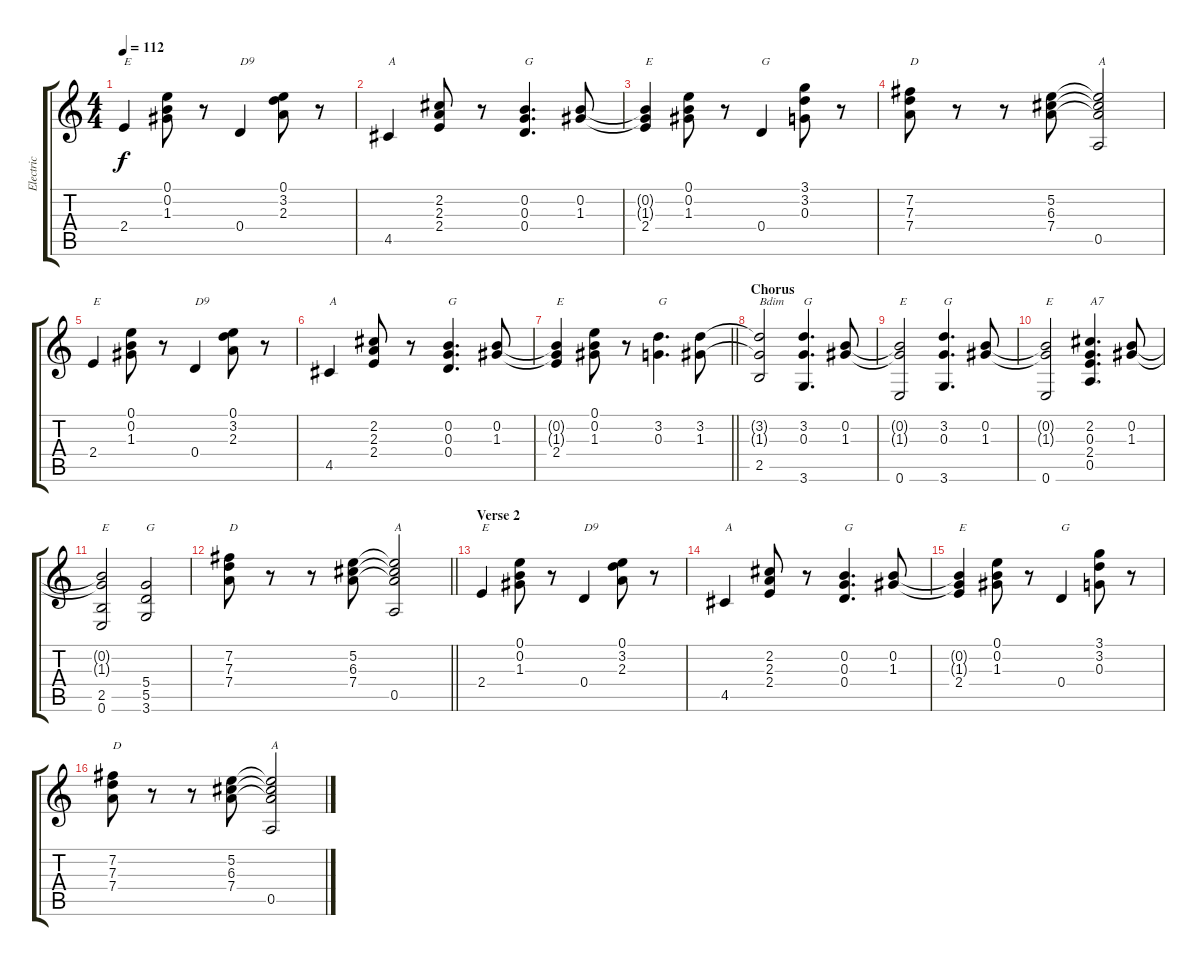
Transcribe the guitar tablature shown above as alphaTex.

\track ("Electric" "Electric") {instrument overdrivenguitar}
\staff {score tabs}
\tuning (E4 B3 G3 D3 A2 E2) {hide}
\ts (4 4)
\tempo 112
\clef g2
\ks c
2.4.4{txt "E" dy f} (0.1 0.2 1.3).8 r.8 0.4.4{txt "D9"} (0.1 3.2 2.3).8 r.8 |
4.5.4{txt "A"} (2.2 2.3 2.4).8 r.8 (0.2 0.3 0.4).4{d txt "G"} (0.2 1.3).8 |
(0.2{t} 1.3{t} 2.4).4{txt "E"} (0.1 0.2 1.3).8 r.8 0.4.4{txt "G"} (3.1 3.2 0.3).8 r.8 |
(7.2 7.3 7.4).8{txt "D"} r.8 r.8 (5.2 6.3 7.4).8 (5.2{t} 6.3{t} 7.4{t} 0.5).2{txt "A"} |
2.4.4{txt "E"} (0.1 0.2 1.3).8 r.8 0.4.4{txt "D9"} (0.1 3.2 2.3).8 r.8 |
4.5.4{txt "A"} (2.2 2.3 2.4).8 r.8 (0.2 0.3 0.4).4{d txt "G"} (0.2 1.3).8 |
\barLineRight lightlight
(0.2{t} 1.3{t} 2.4).4{txt "E"} (0.1 0.2 1.3).8 r.8 (3.2 0.3).4{d txt "G"} (3.2 1.3).8 |
\section ("" "Chorus")
(3.2{t} 1.3{t} 2.5).2{txt "Bdim"} (3.2 0.3 3.6).4{d txt "G"} (0.2 1.3).8 |
(0.2{t} 1.3{t} 0.6).2{txt "E"} (3.2 0.3 3.6).4{d txt "G"} (0.2 1.3).8 |
(0.2{t} 1.3{t} 0.6).2{txt "E"} (2.2 0.3 2.4 0.5).4{d txt "A7"} (0.2 1.3).8 |
(0.2{t} 1.3{t} 2.5 0.6).2{txt "E"} (5.4 5.5 3.6).2{txt "G"} |
\barLineRight lightlight
(7.2 7.3 7.4).8{txt "D"} r.8 r.8 (5.2 6.3 7.4).8 (5.2{t} 6.3{t} 7.4{t} 0.5).2{txt "A"} |
\section ("" "Verse 2")
2.4.4{txt "E"} (0.1 0.2 1.3).8 r.8 0.4.4{txt "D9"} (0.1 3.2 2.3).8 r.8 |
4.5.4{txt "A"} (2.2 2.3 2.4).8 r.8 (0.2 0.3 0.4).4{d txt "G"} (0.2 1.3).8 |
(0.2{t} 1.3{t} 2.4).4{txt "E"} (0.1 0.2 1.3).8 r.8 0.4.4{txt "G"} (3.1 3.2 0.3).8 r.8 |
(7.2 7.3 7.4).8{txt "D"} r.8 r.8 (5.2 6.3 7.4).8 (5.2{t} 6.3{t} 7.4{t} 0.5).2{txt "A"}
